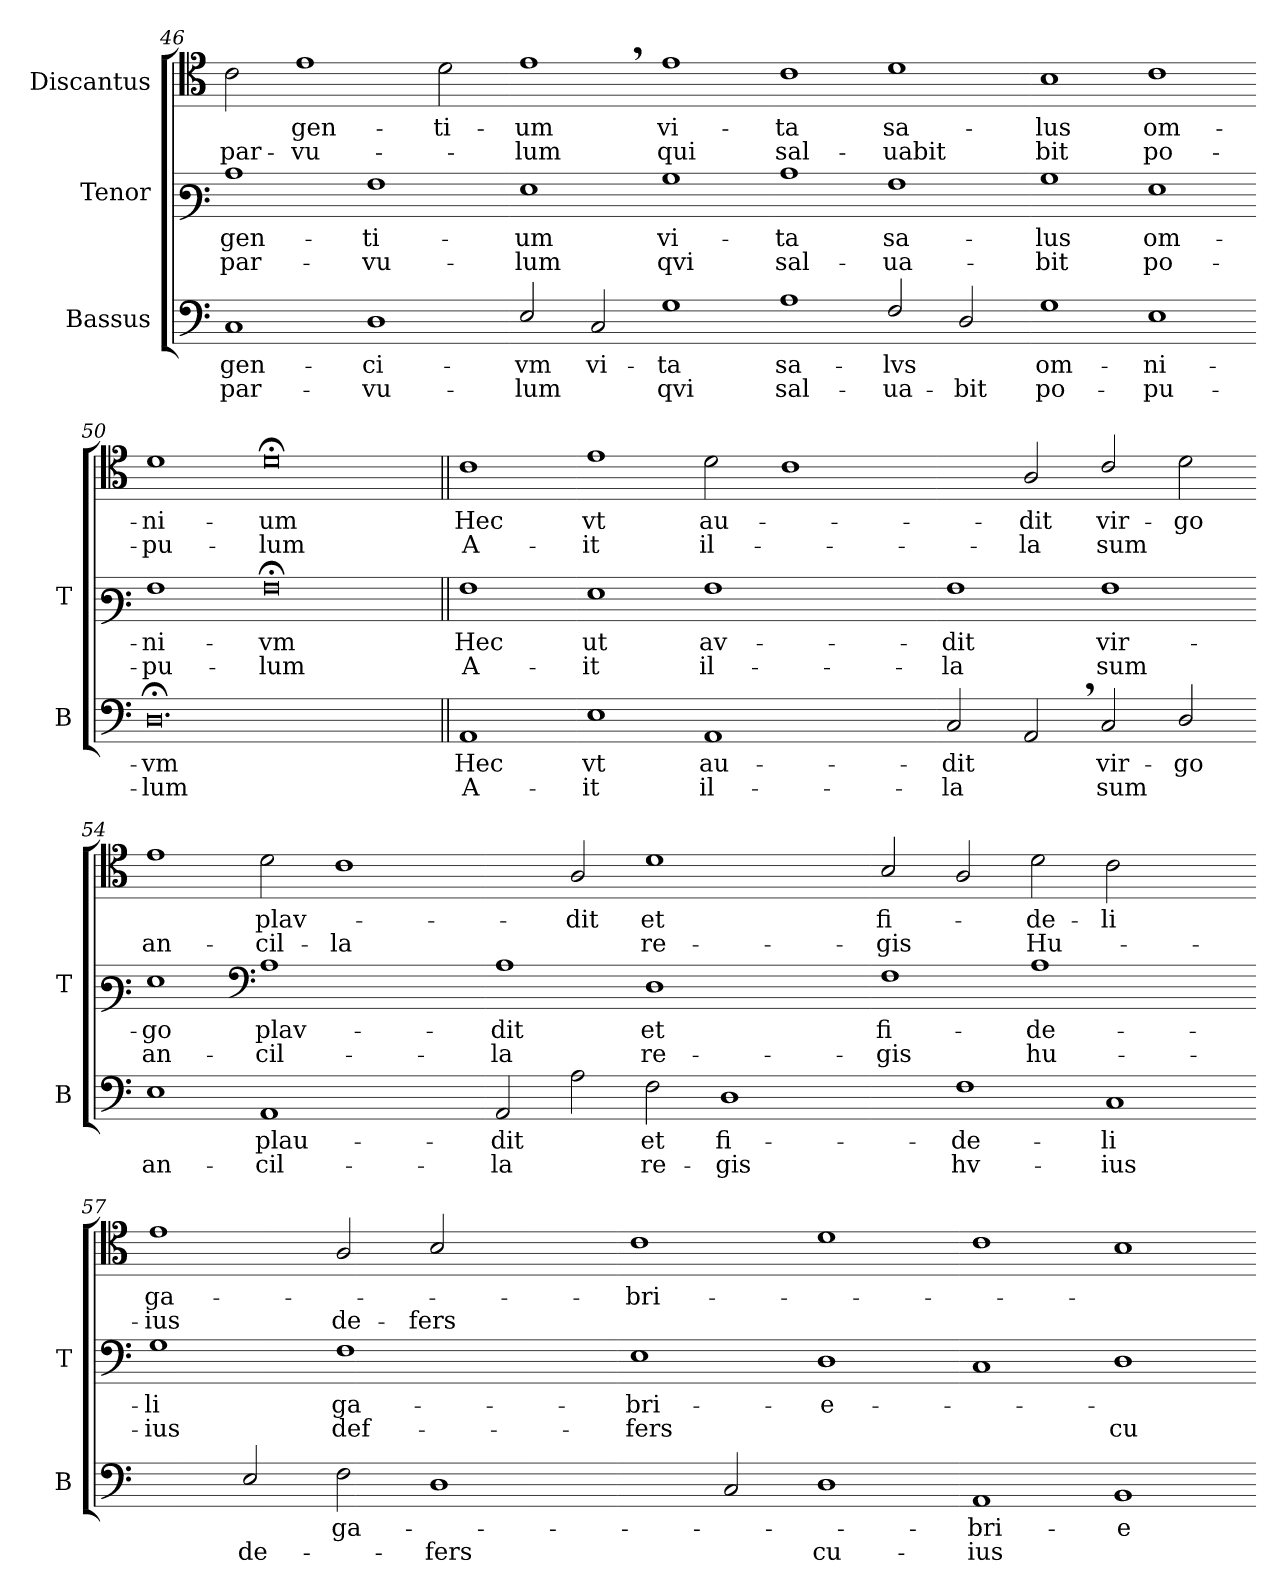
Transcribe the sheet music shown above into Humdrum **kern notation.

**kern	**text	**text	**kern	**text	**text	**kern	**text	**text
*part3	*part3	*part3	*part2	*part2	*part2	*part1	*part1	*part1
*staff3	*staff3	*staff3	*staff2	*staff2	*staff2	*staff1	*staff1	*staff1
*I"Bassus	*	*	*I"Tenor	*	*	*I"Discantus	*	*
*I'B	*	*	*I'T	*	*	*	*	*
*clefF4	*	*	*clefF3	*	*	*clefC4	*	*
*k[]	*	*	*k[]	*	*	*k[]	*	*
*D:dor	*	*	*D:dor	*	*	*D:dor	*	*
=46	=46	=46	=46	=46	=46	=46	=46	=46
1C	gen-	par-	1c	gen-	par-	2c\	.	par-
.	.	.	.	.	.	1e	gen-	-vu-
1D	-ci-	-vu-	1A	-ti-	-vu-	.	.	.
.	.	.	.	.	.	2d\	-ti-	.
=47-	=47-	=47-	=47-	=47-	=47-	=47-	=47-	=47-
2E/	-vm	-lum	1G	-um	-lum	1e,	-um	-lum
2C/	vi-	.	.	.	.	.	.	.
1G	-ta	qvi	1B	vi-	qvi	1e	vi-	qui
=48-	=48-	=48-	=48-	=48-	=48-	=48-	=48-	=48-
1A	sa-	sal-	1c	-ta	sal-	1c	-ta	sal-
2F/	-lvs	-ua-	1A	sa-	-ua-	1d	sa-	-uabit
2D/	.	-bit	.	.	.	.	.	.
=49-	=49-	=49-	=49-	=49-	=49-	=49-	=49-	=49-
1G	om-	po-	1B	-lus	-bit	1B	-lus	-bit
1E	-ni-	-pu-	1G	om-	po-	1c	om-	po-
=50-	=50-	=50-	=50-	=50-	=50-	=50-	=50-	=50-
0.D;<	-vm	-lum	1A	-ni-	-pu-	1d	-ni-	-pu-
.	.	.	0A;	-vm	-lum	0d;	-um	-lum
=||	=||	=||	=||	=||	=||	=||	=||	=||
1AA	Hec	A-	1A	Hec	A-	1c	Hec	A-
=52-	=52-	=52-	=52-	=52-	=52-	=52-	=52-	=52-
1E	vt	-it	1G	ut	-it	1e	vt	-it
1AA	au-	il-	1A	av-	il-	2d\	au-	il-
.	.	.	.	.	.	1c\	.	.
2ryy	.	.	2ryy	.	.	.	.	.
=53-	=53-	=53-	=53-	=53-	=53-	=53-	=53-	=53-
2C/	-dit	-la	1A	-dit	-la	2ryy	.	.
2AA,/	.	.	.	.	.	2A/	-dit	-la
2C/	vir-	sum	1A	vir-	sum	2c/	vir-	sum
2D/	-go	.	.	.	.	2d\	-go	.
=54-	=54-	=54-	=54-	=54-	=54-	=54-	=54-	=54-
1E	.	an-	1G	-go	an-	1e	.	an-
*	*	*	*clefF4	*	*	*	*	*
1AA	plau-	-cil-	1A	plav-	-cil-	2d\	plav-	-cil-
.	.	.	.	.	.	1c\	.	-la
2ryy	.	.	2ryy	.	.	.	.	.
=55-	=55-	=55-	=55-	=55-	=55-	=55-	=55-	=55-
2AA/	-dit	-la	1A	-dit	-la	2ryy	.	.
2A\	.	.	.	.	.	2A/	-dit	.
2F\	et	re-	1D	et	re-	1d	et	re-
1D\	fi-	-gis	.	.	.	.	.	.
.	.	.	2ryy	.	.	2ryy	.	.
=56-	=56-	=56-	=56-	=56-	=56-	=56-	=56-	=56-
2ryy	.	.	1F	fi-	-gis	2B/	fi-	-gis
1F	-de-	hv-	.	.	.	2A/	.	.
.	.	.	1A	-de-	hu-	2d\	-de-	Hu-
1C/	-li	-ius	.	.	.	2c\	-li	.
.	.	.	2ryy	.	.	2ryy	.	.
=57-	=57-	=57-	=57-	=57-	=57-	=57-	=57-	=57-
2ryy	.	.	1G	-li	-ius	1e	ga-	-ius
2E/	.	de-	.	.	.	.	.	.
2F\	ga-	.	1F	ga-	def-	2A/	.	de-
1D\	.	-fers	.	.	.	2B/	.	-fers
.	.	.	2ryy	.	.	2ryy	.	.
=58-	=58-	=58-	=58-	=58-	=58-	=58-	=58-	=58-
2ryy	.	.	1E	-bri-	-fers	1c	-bri-	.
2C/	.	.	.	.	.	.	.	.
1D	.	cu-	1D	-e-	.	1d	.	.
=59-	=59-	=59-	=59-	=59-	=59-	=59-	=59-	=59-
1AA	-bri-	-ius	1C	.	.	1c	.	.
1BB	-e-	.	1D	.	cu-	1B	.	.
=-	=-	=-	=-	=-	=-	=-	=-	=-
*-	*-	*-	*-	*-	*-	*-	*-	*-
